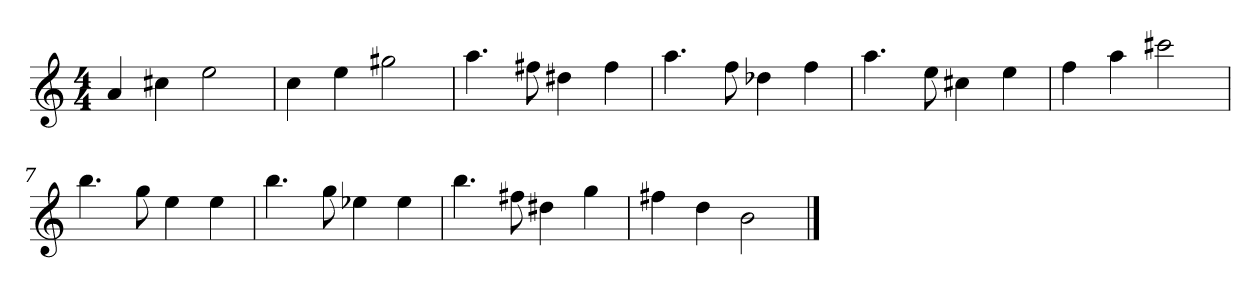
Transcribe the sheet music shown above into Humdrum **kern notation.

**kern
*part1
*staff1
*clefG2
*k[]
*C:
*M4/4
=1
4a/
4cc#X\
2ee\
=2
4cc\
4ee\
2gg#X\
=3
4.aa\
8ff#X\
4dd#X\
4ff#\
=4
4.aa\
8ff\
4dd-X\
4ff\
=5
4.aa\
8ee\
4cc#X\
4ee\
=6
4ff\
4aa\
2ccc#X\
=7
4.bb\
8gg\
4ee\
4ee\
=8
4.bb\
8gg\
4ee-X\
4ee-\
=9
4.bb\
8ff#X\
4dd#X\
4gg\
=10
4ff#X\
4dd\
2b\
==
*-
